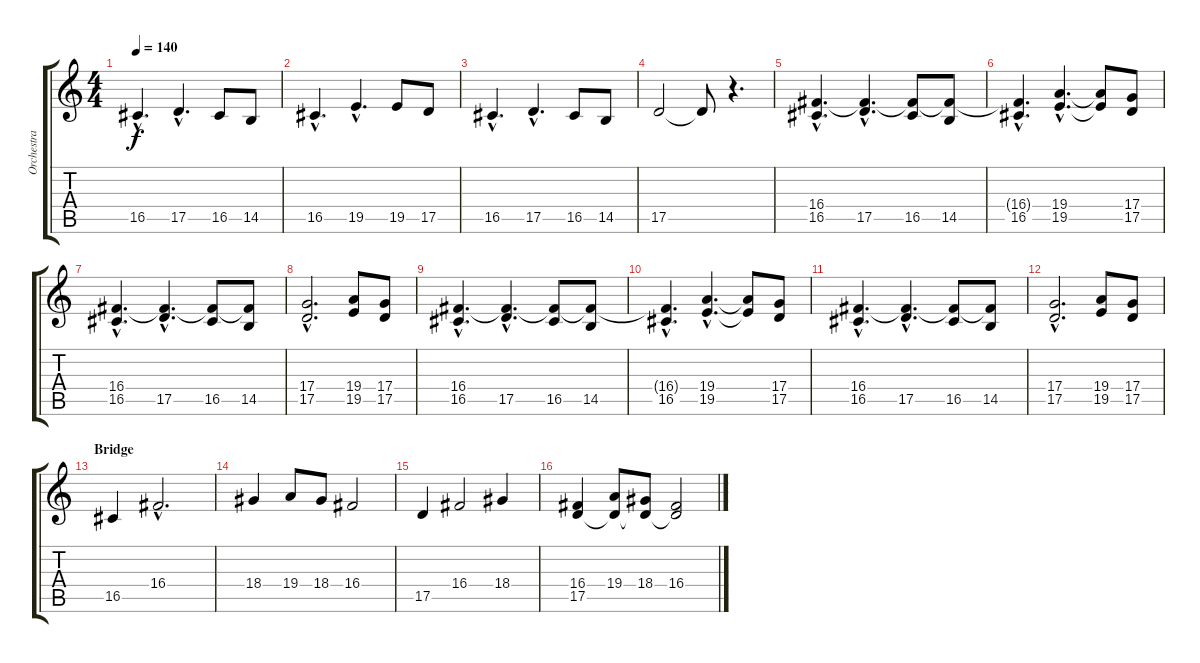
\track ("Orchestra - Strings" "Orchestra ") {instrument stringensemble1}
\staff {score tabs}
\tuning (E4 B3 G3 D3 A2 E2) {hide}
\ts (4 4)
\tempo 140
\clef g2
\ks c
16.5{hac}.4{d dy f} 17.5{hac}.4{d} 16.5.8 14.5.8 |
16.5{hac}.4{d} 19.5{hac}.4{d} 19.5.8 17.5.8 |
16.5{hac}.4{d} 17.5{hac}.4{d} 16.5.8 14.5.8 |
17.5.2 17.5{t}.8 r.4{d} |
(16.4{hac} 16.5{hac}).4{d} (16.4{hac t} 17.5{hac}).4{d} (16.4{t} 16.5).8 (16.4{t} 14.5).8 |
(16.4{hac t} 16.5{hac}).4{d} (19.4{hac} 19.5{hac}).4{d} (19.4{t} 19.5{t}).8 (17.4 17.5).8 |
(16.4{hac} 16.5{hac}).4{d} (16.4{hac t} 17.5{hac}).4{d} (16.4{t} 16.5).8 (16.4{t} 14.5).8 |
(17.4{hac} 17.5{hac}).2{d} (19.4 19.5).8 (17.4 17.5).8 |
(16.4{hac} 16.5{hac}).4{d} (16.4{hac t} 17.5{hac}).4{d} (16.4{t} 16.5).8 (16.4{t} 14.5).8 |
(16.4{hac t} 16.5{hac}).4{d} (19.4{hac} 19.5{hac}).4{d} (19.4{t} 19.5{t}).8 (17.4 17.5).8 |
(16.4{hac} 16.5{hac}).4{d} (16.4{hac t} 17.5{hac}).4{d} (16.4{t} 16.5).8 (16.4{t} 14.5).8 |
(17.4{hac} 17.5{hac}).2{d} (19.4 19.5).8 (17.4 17.5).8 |
\section ("" "Bridge")
16.5.4 16.4{hac}.2{d} |
18.4.4 19.4.8 18.4.8 16.4.2 |
17.5.4 16.4.2 18.4.4 |
(16.4 17.5).4 (19.4 17.5{t}).8 (18.4 17.5{t}).8 (16.4 17.5{t}).2
